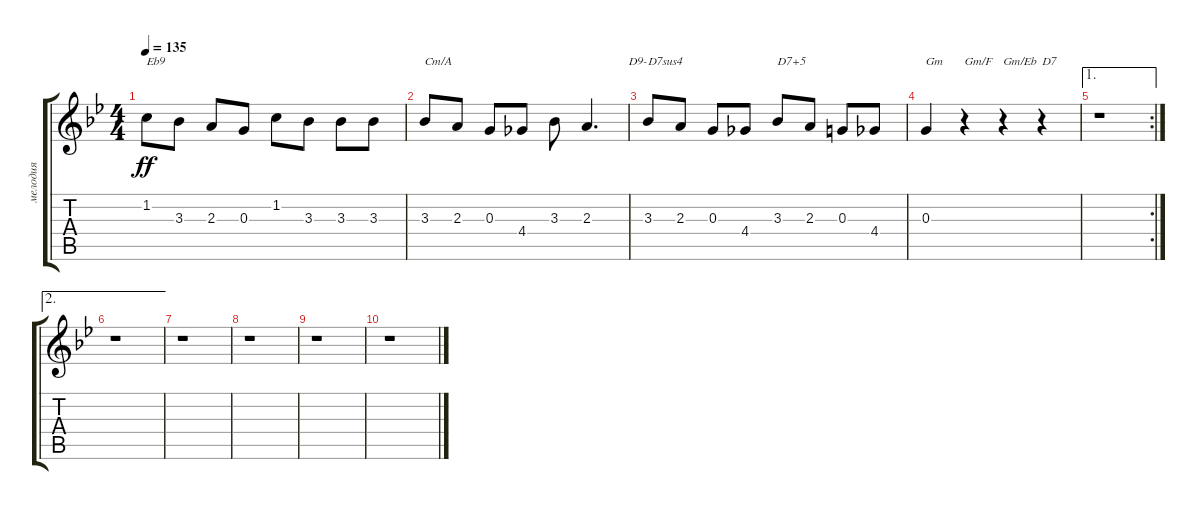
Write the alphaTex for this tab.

\track ("мелодия" "мелодия") {instrument acousticguitarsteel}
\staff {score tabs}
\tuning (E4 B3 G3 D3 A2 E2) {hide}
\ts (4 4)
\tempo 135
\clef g2
\ks gminor
1.2.8{txt "Eb9" dy ff} 3.3.8 2.3.8 0.3.8 1.2.8 3.3.8 3.3.8 3.3.8 |
3.3.8{txt "Cm/A"} 2.3.8 0.3.8 4.4.8 3.3.8 2.3.4{d txt "              D9-"} |
3.3.8{txt "D7sus4"} 2.3.8 0.3.8 4.4.8 3.3.8{txt "D7+5"} 2.3.8 0.3.8 4.4.8 |
0.3.4{txt "Gm"} r.4{txt "Gm/F"} r.4{txt "Gm/Eb"} r.4{txt "D7"} |
\ae 1
\rc 2
r.1 |
\ae 2
r.1 |
r.1 |
r.1 |
r.1 |
r.1
